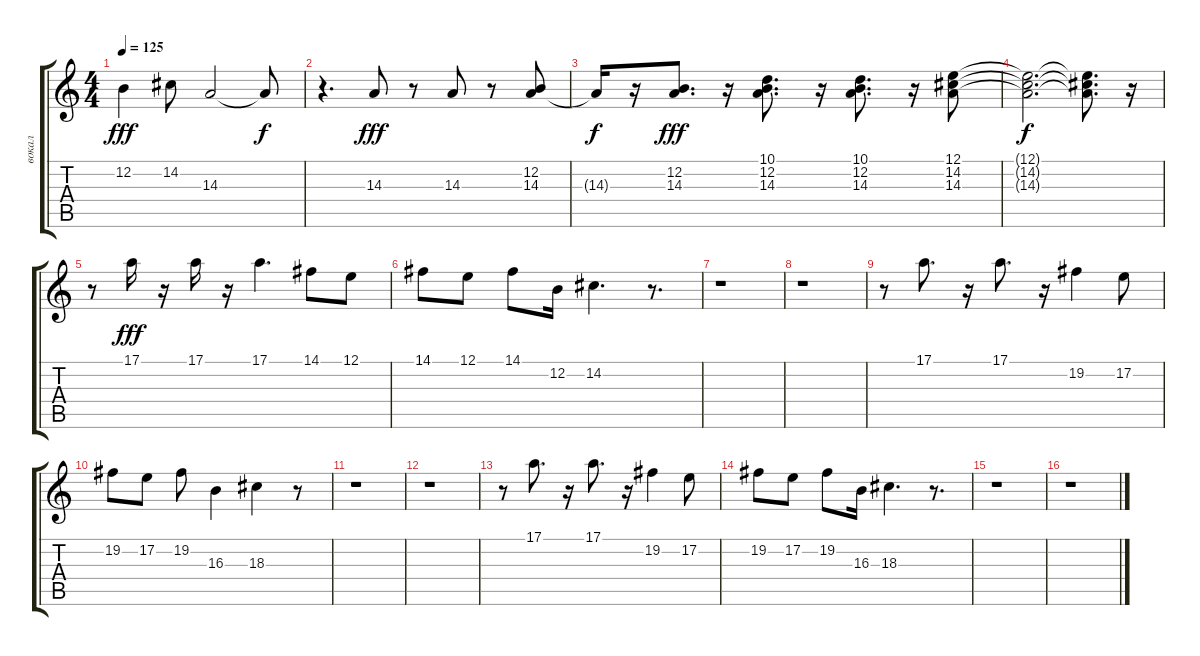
\track ("вокал" "вокал") {instrument flute}
\staff {score tabs}
\tuning (E4 B3 G3 D3 A2 E2) {hide}
\ts (4 4)
\tempo 125
\clef g2
\ks c
12.2.4{dy fff} 14.2.8 14.3.2 14.3{t}.8{dy f} |
r.4{d} 14.3.8{dy fff} r.8 14.3.8 r.8 (12.2 14.3).8 |
14.3{t}.16{dy f} r.16 (12.2 14.3).8{d dy fff} r.16 (10.1 12.2 14.3).8{d} r.16 (10.1 12.2 14.3).8{d} r.16 (12.1 14.2 14.3).8 |
(12.1{t} 14.2{t} 14.3{t}).2{d dy f} (12.1{t} 14.2{t} 14.3{t}).8{d} r.16 |
r.8 17.1.16{dy fff volume 12 instrument trombone} r.16 17.1.16{volume 11} r.16 17.1.4{d volume 10} 14.1.8{volume 10} 12.1.8{volume 10} |
14.1.8{volume 10} 12.1.8 14.1.8 12.2.16 14.2.4{d} r.8{d} |
r.1 |
r.1 |
r.8 17.1.8{d} r.16 17.1.8{d} r.16 19.2.4 17.2.8 |
19.2.8 17.2.8 19.2.8 16.3.4 18.3.4 r.8 |
r.1 |
r.1 |
r.8 17.1.8{d} r.16 17.1.8{d} r.16 19.2.4 17.2.8 |
19.2.8 17.2.8 19.2.8 16.3.16 18.3.4{d} r.8{d} |
r.1 |
r.1
